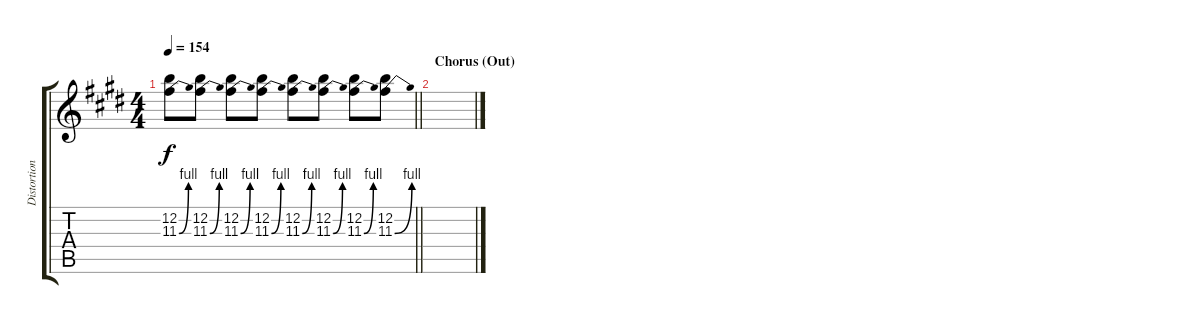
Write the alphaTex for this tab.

\track ("Distortion Lead" "Distortion") {instrument distortionguitar}
\staff {score tabs}
\tuning (E4 B3 G3 D3 A2 E2) {hide}
\ts (4 4)
\tempo 154
\clef g2
\barLineRight lightlight
\ks c#minor
(12.2 11.3{be (bend 0 0 60 4)}).8{dy f} (12.2 11.3{be (bend 0 0 60 4)}).8 (12.2 11.3{be (bend 0 0 60 4)}).8 (12.2 11.3{be (bend 0 0 60 4)}).8 (12.2 11.3{be (bend 0 0 60 4)}).8 (12.2 11.3{be (bend 0 0 60 4)}).8 (12.2 11.3{be (bend 0 0 60 4)}).8 (12.2 11.3{be (bend 0 0 60 4)}).8 |
\section ("" "Chorus (Out)")
